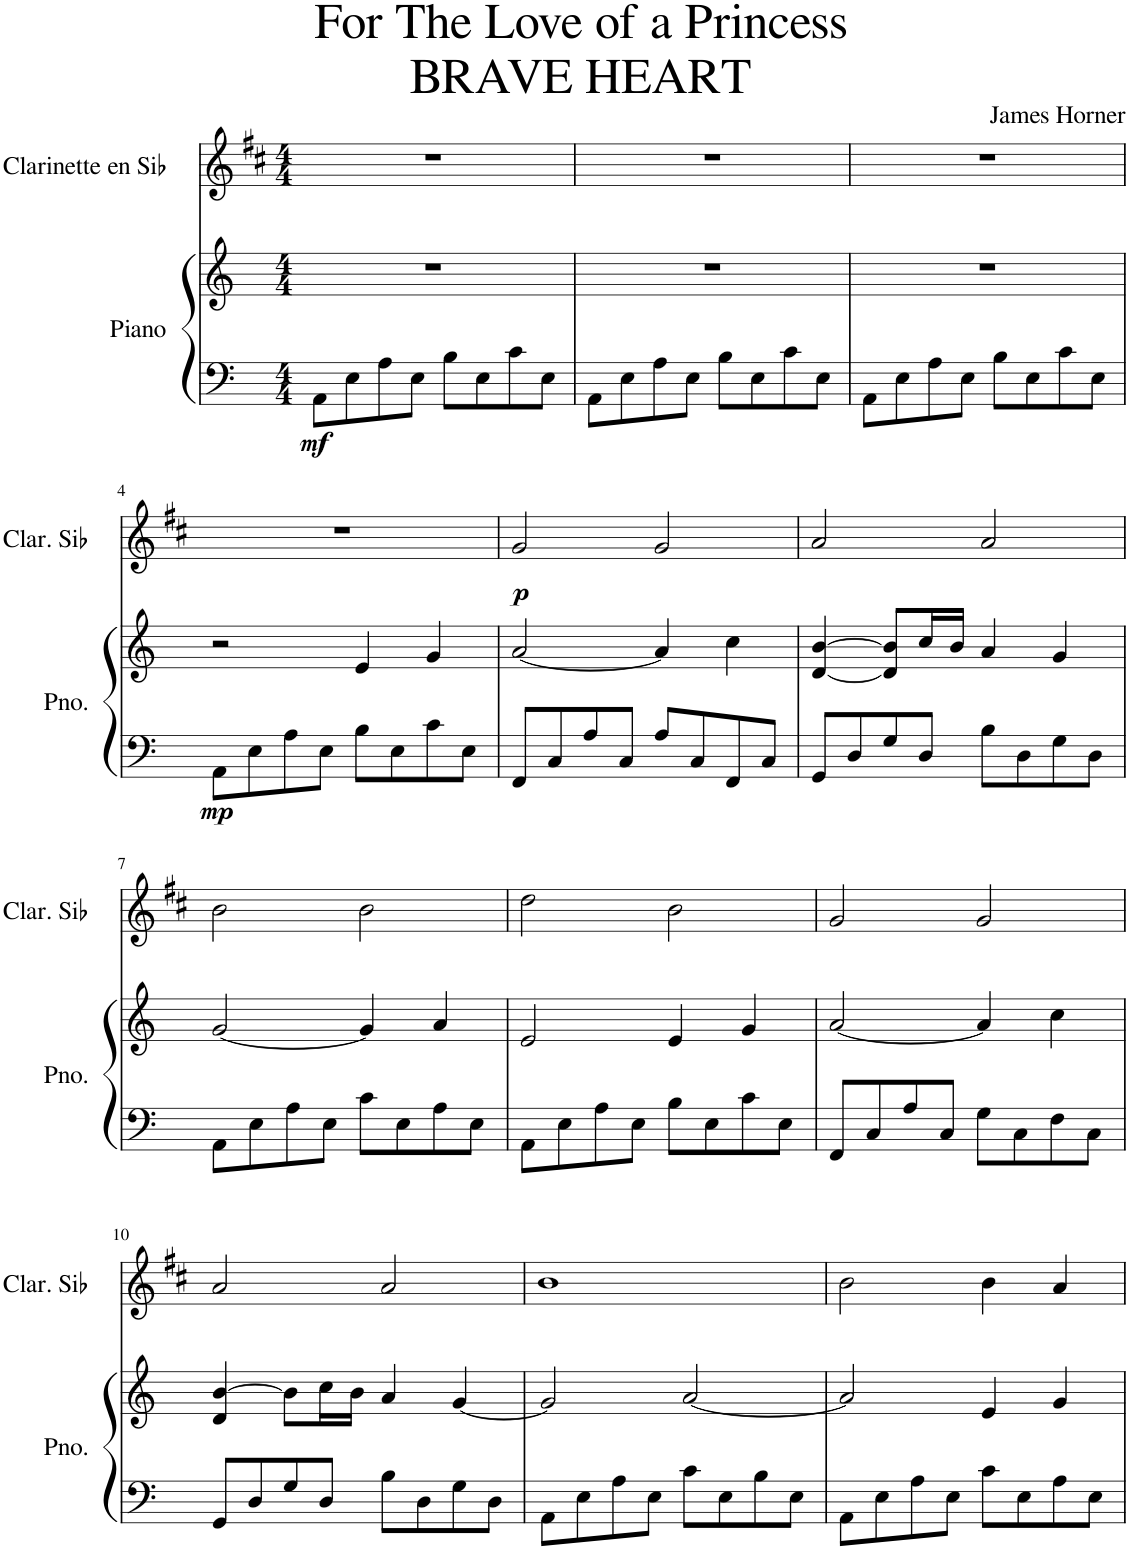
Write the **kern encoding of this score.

**kern	**kern	**dynam	**kern	**dynam
*part2	*part2	*part2	*part1	*part1
*staff3	*staff2	*staff2/3	*staff1	*staff1
*I"Piano	*	*	*I"Clarinette en Sib	*
*I'Pno.	*	*	*I'Clar. Sib	*
*clefF4	*clefG2	*	*clefG2	*
*	*	*	*Trd1c2	*
*k[]	*k[]	*	*k[f#c#]	*
*M4/4	*M4/4	*	*M4/4	*
=1	=1	=1	=1	=1
!	!	!LO:DY:b=2	!	!
8AA\L	1r	mf	1r	.
8E\	.	.	.	.
8A\	.	.	.	.
8E\J	.	.	.	.
8B\L	.	.	.	.
8E\	.	.	.	.
8c\	.	.	.	.
8E\J	.	.	.	.
=2	=2	=2	=2	=2
8AA\L	1r	.	1r	.
8E\	.	.	.	.
8A\	.	.	.	.
8E\J	.	.	.	.
8B\L	.	.	.	.
8E\	.	.	.	.
8c\	.	.	.	.
8E\J	.	.	.	.
=3	=3	=3	=3	=3
8AA\L	1r	.	1r	.
8E\	.	.	.	.
8A\	.	.	.	.
8E\J	.	.	.	.
8B\L	.	.	.	.
8E\	.	.	.	.
8c\	.	.	.	.
8E\J	.	.	.	.
!!LO:LB:g=z
=4	=4	=4	=4	=4
!	!	!LO:DY:b=2	!	!
8AA\L	2r	mp	1r	.
8E\	.	.	.	.
8A\	.	.	.	.
8E\J	.	.	.	.
8B\L	4e/	.	.	.
8E\	.	.	.	.
8c\	4g/	.	.	.
8E\J	.	.	.	.
=5	=5	=5	=5	=5
!	!	!	!	!LO:DY:b
8FF/L	[2a/	.	2g/	p
8C/	.	.	.	.
8A/	.	.	.	.
8C/J	.	.	.	.
8A/L	4a/]	.	2g/	.
8C/	.	.	.	.
8FF/	4cc\	.	.	.
8C/J	.	.	.	.
=6	=6	=6	=6	=6
8GG/L	[4d/ [4b/	.	2a/	.
8D/	.	.	.	.
8G/	8d/] 8b/]L	.	.	.
8D/J	16cc/L	.	.	.
.	16b/JJ	.	.	.
8B\L	4a/	.	2a/	.
8D\	.	.	.	.
8G\	4g/	.	.	.
8D\J	.	.	.	.
!!LO:LB:g=z
=7	=7	=7	=7	=7
8AA\L	[2g/	.	2b\	.
8E\	.	.	.	.
8A\	.	.	.	.
8E\J	.	.	.	.
8c\L	4g/]	.	2b\	.
8E\	.	.	.	.
8A\	4a/	.	.	.
8E\J	.	.	.	.
=8	=8	=8	=8	=8
8AA\L	2e/	.	2dd\	.
8E\	.	.	.	.
8A\	.	.	.	.
8E\J	.	.	.	.
8B\L	4e/	.	2b\	.
8E\	.	.	.	.
8c\	4g/	.	.	.
8E\J	.	.	.	.
=9	=9	=9	=9	=9
8FF/L	[2a/	.	2g/	.
8C/	.	.	.	.
8A/	.	.	.	.
8C/J	.	.	.	.
8G\L	4a/]	.	2g/	.
8C\	.	.	.	.
8F\	4cc\	.	.	.
8C\J	.	.	.	.
!!LO:LB:g=z
=10	=10	=10	=10	=10
8GG/L	4d/ [4b/	.	2a/	.
8D/	.	.	.	.
8G/	8b\L]	.	.	.
8D/J	16cc\L	.	.	.
.	16b\JJ	.	.	.
8B\L	4a/	.	2a/	.
8D\	.	.	.	.
8G\	[4g/	.	.	.
8D\J	.	.	.	.
=11	=11	=11	=11	=11
8AA\L	2g/]	.	1b	.
8E\	.	.	.	.
8A\	.	.	.	.
8E\J	.	.	.	.
8c\L	[2a/	.	.	.
8E\	.	.	.	.
8B\	.	.	.	.
8E\J	.	.	.	.
=12	=12	=12	=12	=12
8AA\L	2a/]	.	2b\	.
8E\	.	.	.	.
8A\	.	.	.	.
8E\J	.	.	.	.
8c\L	4e/	.	4b\	.
8E\	.	.	.	.
8A\	4g/	.	4a/	.
8E\J	.	.	.	.
=	=	=	=	=
*-	*-	*-	*-	*-
